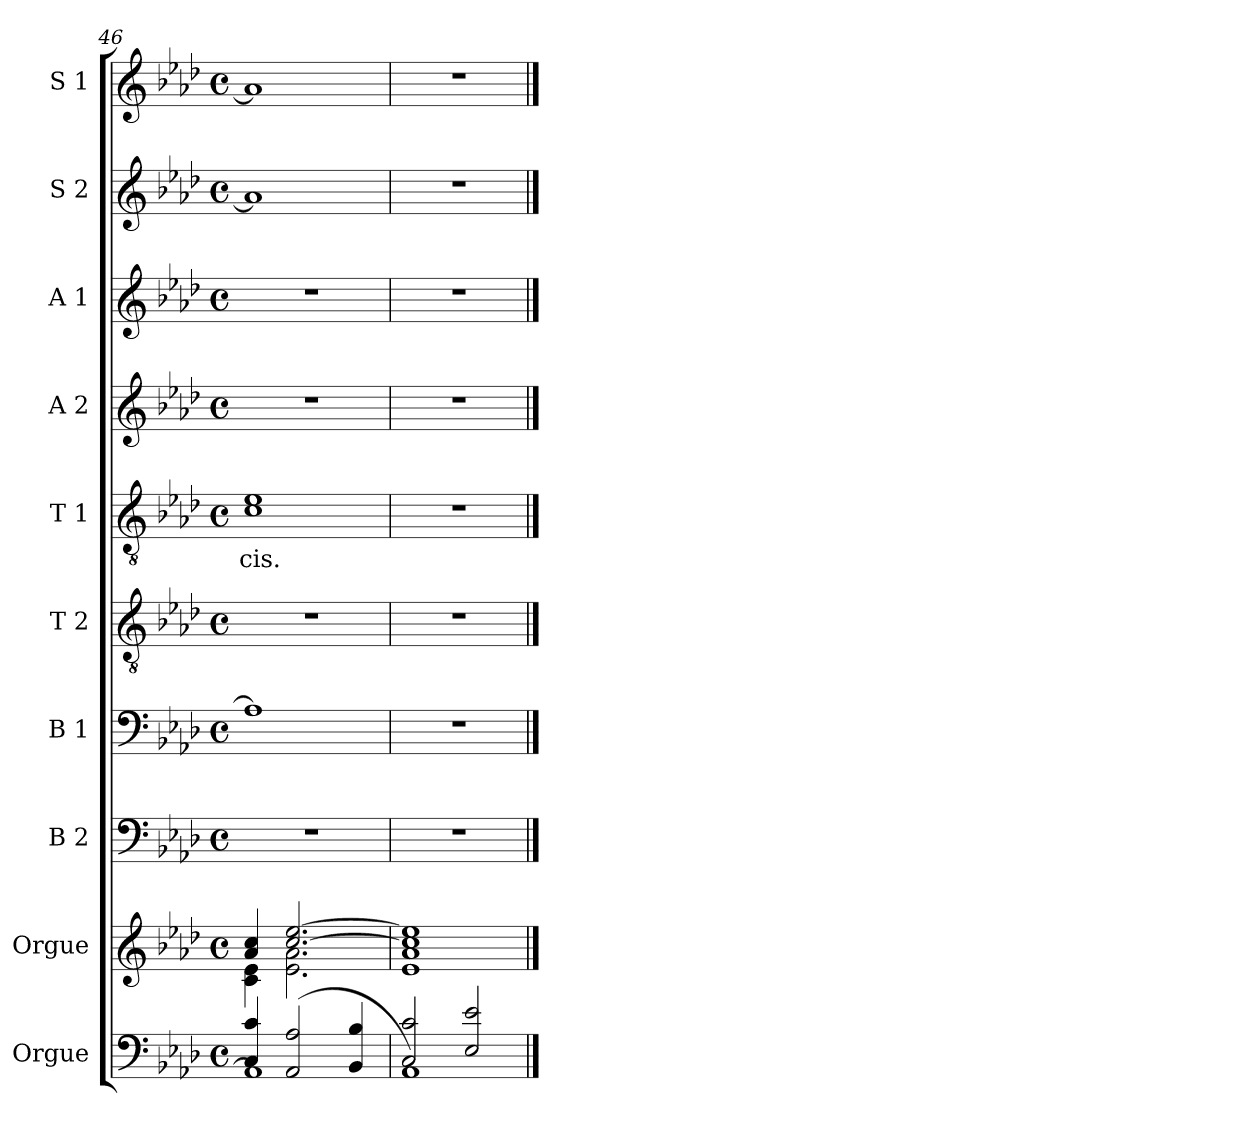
**kern	**kern	**kern	**kern	**text	**kern	**kern	**text	**kern	**kern	**kern	**text	**kern	**text
*part10	*part9	*part8	*part7	*part7	*part6	*part5	*part5	*part4	*part3	*part2	*part2	*part1	*part1
*staff10	*staff9	*staff8	*staff7	*staff7	*staff6	*staff5	*staff5	*staff4	*staff3	*staff2	*staff2	*staff1	*staff1
*I"Orgue	*I"Orgue	*I"B 2	*I"B 1	*	*I"T 2	*I"T 1	*	*I"A 2	*I"A 1	*I"S 2	*	*I"S 1	*
*clefF4	*clefG2	*clefF4	*clefF4	*	*clefGv2	*clefGv2	*	*clefG2	*clefG2	*clefG2	*	*clefG2	*
*k[b-e-a-d-]	*k[b-e-a-d-]	*k[b-e-a-d-]	*k[b-e-a-d-]	*	*k[b-e-a-d-]	*k[b-e-a-d-]	*	*k[b-e-a-d-]	*k[b-e-a-d-]	*k[b-e-a-d-]	*	*k[b-e-a-d-]	*
*A-:	*A-:	*A-:	*A-:	*	*A-:	*A-:	*	*A-:	*A-:	*A-:	*	*A-:	*
*M4/4	*M4/4	*M4/4	*M4/4	*	*M4/4	*M4/4	*	*M4/4	*M4/4	*M4/4	*	*M4/4	*
*met(c)	*met(c)	*met(c)	*met(c)	*	*met(c)	*met(c)	*	*met(c)	*met(c)	*met(c)	*	*met(c)	*
=46	=46	=46	=46	=46	=46	=46	=46	=46	=46	=46	=46	=46	=46
*^	*^	*	*	*	*	*	*	*	*	*	*	*	*
!	!	!	!	!	!	!	!	!	!LO:LY:b	!	!	!	!	!	!
4C/ 4c/	1AA-]	4a-/ 4cc/	4c\ 4e-\	1r	1A-]	.	1r	1c 1e-	cis.	1r	1r	1a-]	.	1a-]	.
(<2AA-/ 2A-/	.	[>2.cc/ [>2.ee-/	2.e-\ 2.a-\	.	.	.	.	.	.	.	.	.	.	.	.
4BB-/ 4B-/	.	.	.	.	.	.	.	.	.	.	.	.	.	.	.
*	*	*v	*v	*	*	*	*	*	*	*	*	*	*	*	*
=47	=47	=47	=47	=47	=47	=47	=47	=47	=47	=47	=47	=47	=47	=47
2C/ 2c/	1AA-)	1e- 1a- 1cc] 1ee-]	1r	1r	.	1r	1r	.	1r	1r	1r	.	1r	.
2E-/ 2e-/	.	.	.	.	.	.	.	.	.	.	.	.	.	.
*v	*v	*	*	*	*	*	*	*	*	*	*	*	*	*
==	==	==	==	==	==	==	==	==	==	==	==	==	==
*-	*-	*-	*-	*-	*-	*-	*-	*-	*-	*-	*-	*-	*-
